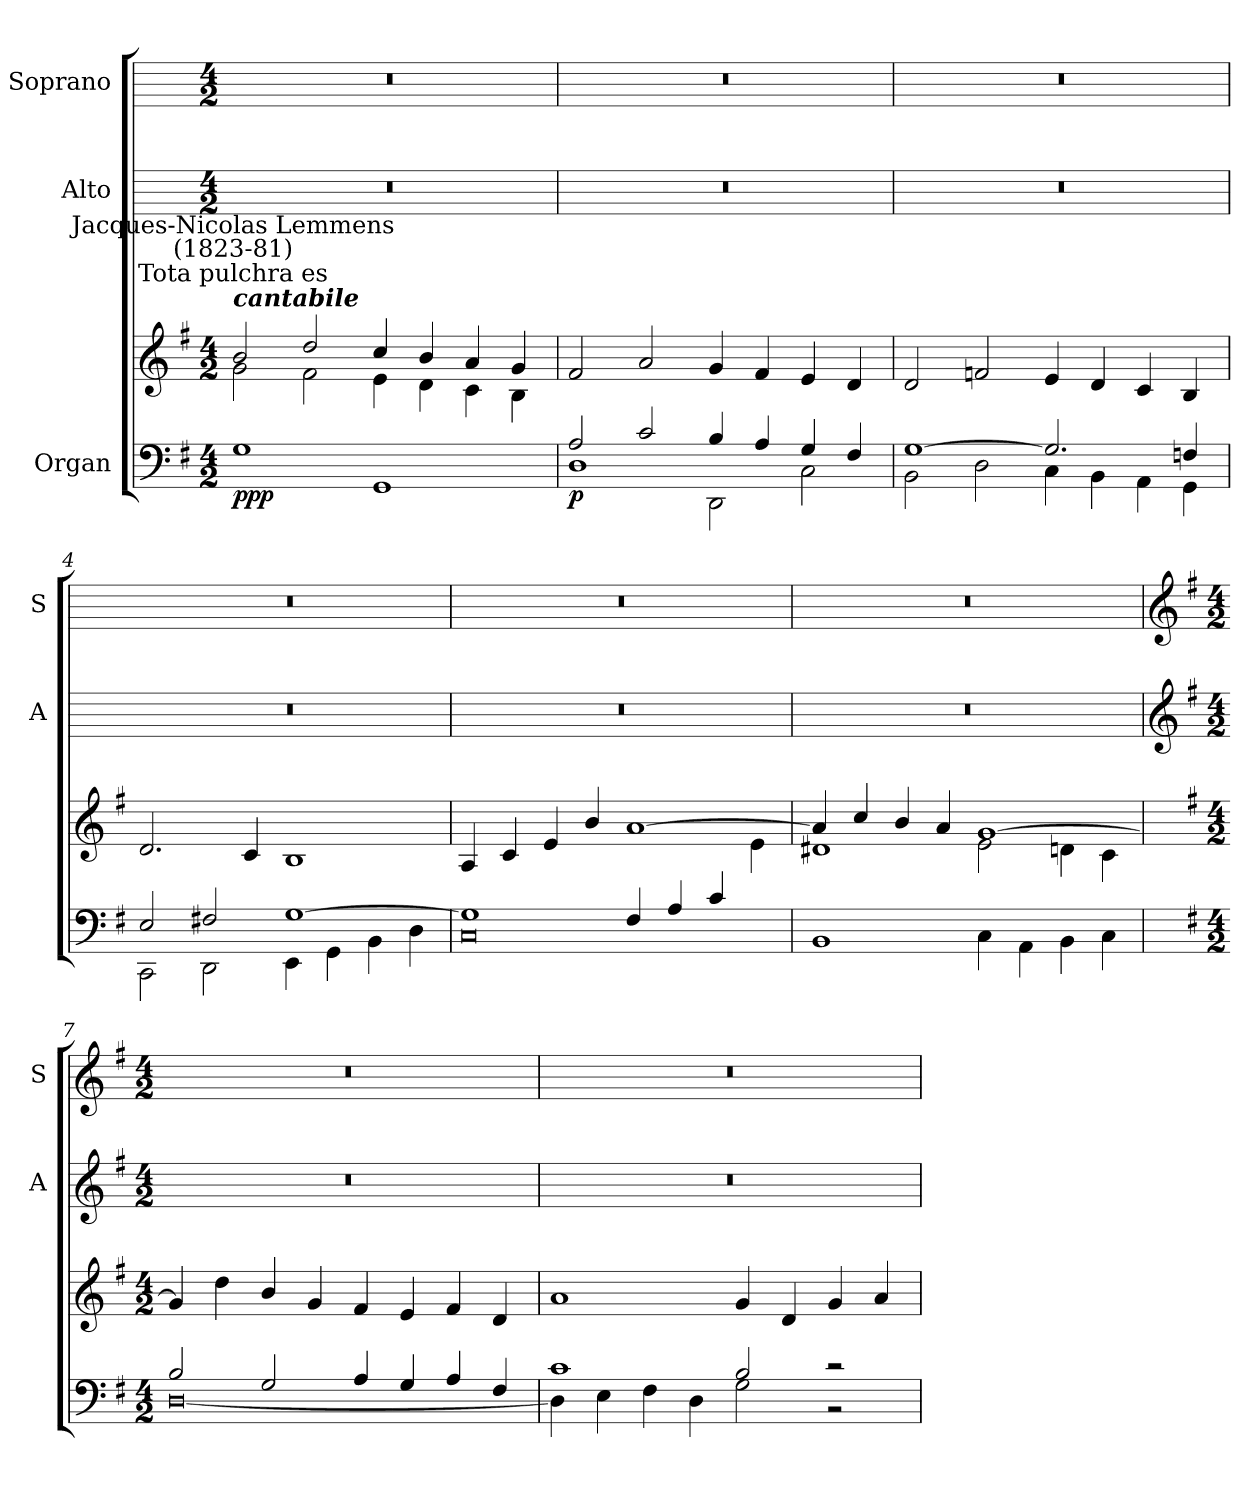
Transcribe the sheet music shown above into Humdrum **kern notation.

**kern	**kern	**dynam	**kern	**kern
*part3	*part3	*part3	*part2	*part1
*staff4	*staff3	*staff3/4	*staff2	*staff1
*I"Organ	*	*	*I"Alto	*I"Soprano
*	*	*	*I'A	*I'S
*clefF4	*clefG2	*	*	*
*k[f#]	*k[f#]	*	*	*
*G:	*G:	*	*	*
*M4/2	*M4/2	*	*M4/2	*M4/2
=1	=1	=1	=1	=1
*^	*^	*	*	*
!	!	!LO:TX:a:Bi:t=cantabile	!	!	!	!
!	!	!LO:TX:a:cj:t=Tota pulchra es	!	!	!	!
!	!	!LO:TX:a:cj:t=Jacques-Nicolas Lemmens\n(1823-81)	!	!	!	!
!	!	!	!	!LO:DY:b=2	!	!
!	!	!	!	!LO:DY:n=1:b	!	!
!	!	!	!	!LO:DY:n=2:b	!	!
1G/	2ryy	2b/	2g\	p p p	0r	0r
.	2ryy	2dd/	2f#\	.	.	.
1GG/	2ryy	4cc/	4e\	.	.	.
.	.	4b/	4d\	.	.	.
.	2ryy	4a/	4c\	.	.	.
.	.	4g/	4B\	.	.	.
=2	=2	=2	=2	=2	=2	=2
!	!	!	!	!LO:DY:b=2	!	!
2A/	1D\	2f#/	2ryy	p	0r	0r
2c/	.	2a/	2ryy	.	.	.
4B/	2DD\	4g/	2ryy	.	.	.
4A/	.	4f#/	.	.	.	.
4G/	2C\	4e/	2ryy	.	.	.
4F#/	.	4d/	.	.	.	.
=3	=3	=3	=3	=3	=3	=3
[1G/	2BB\	2d/	2ryy	.	0r	0r
.	2D\	2fn/	2ryy	.	.	.
2.G/]	4C\	4e/	2ryy	.	.	.
.	4BB\	4d/	.	.	.	.
.	4AA\	4c/	2ryy	.	.	.
4Fn/	4GG\	4B/	.	.	.	.
=4	=4	=4	=4	=4	=4	=4
2E/	2CC\	2.d/	2ryy	.	0r	0r
2F#X/	2DD\	.	2ryy	.	.	.
.	.	4c/	.	.	.	.
[1G/	4EE\	1B/	2ryy	.	.	.
.	4GG\	.	.	.	.	.
.	4BB\	.	2ryy	.	.	.
.	4D\	.	.	.	.	.
=5	=5	=5	=5	=5	=5	=5
*	*	*	*^	*	*	*
1G/]	0C\	4A/	0ryy	1..ryy	.	0r	0r
.	.	4c/	.	.	.	.	.
.	.	4e/	.	.	.	.	.
.	.	4b/	.	.	.	.	.
4F#/	.	[1a/	.	.	.	.	.
4A/	.	.	.	.	.	.	.
4c/	.	.	.	.	.	.	.
4ryy	.	.	.	4e\	.	.	.
*v	*v	*	*	*	*	*	*
=6	=6	=6	=6	=6	=6	=6
1BB\	4a/]	0ryy	1d#X\	.	0r	0r
.	4cc/	.	.	.	.	.
.	4b/	.	.	.	.	.
.	4a/	.	.	.	.	.
4C\	[1g/	.	2e\	.	.	.
4AA\	.	.	.	.	.	.
4BB\	.	.	4dn\	.	.	.
4C\	.	.	4c\	.	.	.
*	*v	*v	*v	*	*	*
!!LO:LB:g=z
=7	=7	=7	=7	=7
*	*	*	*clefG2	*clefG2
*	*	*	*k[f#]	*k[f#]
*	*	*	*G:	*G:
*M4/2	*M4/2	*	*M4/2	*M4/2
*^	*	*	*	*
2B/	[0D\	4g]	.	0r	0r
.	.	4dd	.	.	.
2G/	.	4b/	.	.	.
.	.	4g	.	.	.
4A/	.	4f#	.	.	.
4G/	.	4e	.	.	.
4A/	.	4f#	.	.	.
4F#/	.	4d	.	.	.
=8	=8	=8	=8	=8	=8
1c/	4D\]	1a	.	0r	0r
.	4E\	.	.	.	.
.	4F#\	.	.	.	.
.	4D\	.	.	.	.
2B/	2G\	4g	.	.	.
.	.	4d	.	.	.
2r	2r	4g	.	.	.
.	.	4a	.	.	.
*v	*v	*	*	*	*
=	=	=	=	=
*-	*-	*-	*-	*-
